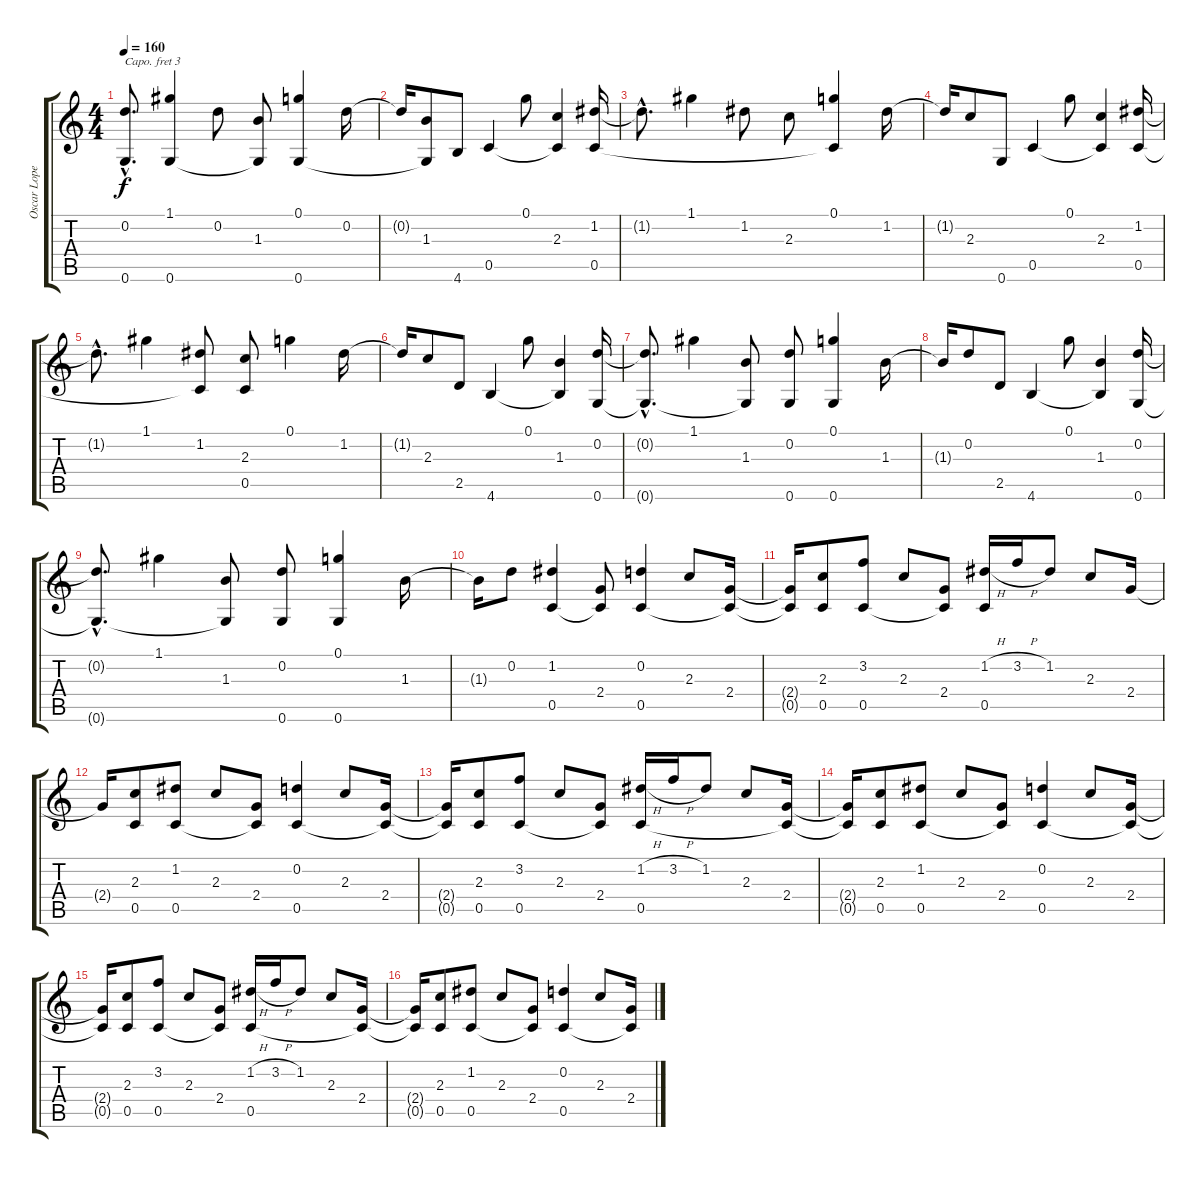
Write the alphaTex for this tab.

\track ("Oscar Lopez" "Oscar Lope") {instrument acousticguitarnylon}
\staff {score tabs}
\capo 3
\tuning (E4 B3 G3 D3 A2 E2) {hide}
\ts (4 4)
\tempo 160
\clef g2
\ks c
(0.2{hac t} 0.6{hac t}).8{d dy f} (1.1 0.6).4 0.2.8 (1.3 0.6{t}).8 (0.1 0.6).4 0.2.16 |
0.2{t}.16 (1.3 0.6{t}).8 4.6.8 0.5.4 0.1.8 (2.3 0.5{t}).4 (1.2 0.5).16 |
1.2{hac t}.8{d} 1.1.4 1.2.8 2.3.8 (0.1 0.5{t}).4 1.2.16 |
1.2{t}.16 2.3.8 0.6.8 0.5.4 0.1.8 (2.3 0.5{t}).4 (1.2 0.5).16 |
1.2{hac t}.8{d} 1.1.4 (1.2 0.5{t}).8 (2.3 0.5).8 0.1.4 1.2.16 |
1.2{t}.16 2.3.8 2.5.8 4.6.4 0.1.8 (1.3 4.6{t}).4 (0.2 0.6).16 |
(0.2{hac t} 0.6{hac t}).8{d} 1.1.4 (1.3 0.6{t}).8 (0.2 0.6).8 (0.1 0.6).4 1.3.16 |
1.3{t}.16 0.2.8 2.5.8 4.6.4 0.1.8 (1.3 4.6{t}).4 (0.2 0.6).16 |
(0.2{hac t} 0.6{hac t}).8{d} 1.1.4 (1.3 0.6{t}).8 (0.2 0.6).8 (0.1 0.6).4 1.3.16 |
1.3{t}.16 0.2.8 (1.2 0.5).4 (2.4 0.5{t}).8 (0.2 0.5).4 2.3.8 (2.4 0.5{t}).16 |
(2.4{t} 0.5{t}).16 (2.3 0.5).8 (3.2 0.5).8 2.3.8 (2.4 0.5{t}).8 (1.2{h} 0.5).16 3.2{h}.16 1.2.8 2.3.8 2.4.16 |
2.4{t}.16 (2.3 0.5).8 (1.2 0.5).8 2.3.8 (2.4 0.5{t}).8 (0.2 0.5).4 2.3.8 (2.4 0.5{t}).16 |
(2.4{t} 0.5{t}).16 (2.3 0.5).8 (3.2 0.5).8 2.3.8 (2.4 0.5{t}).8 (1.2{h} 0.5).16 3.2{h}.16 1.2.8 2.3.8 (2.4 0.5{t}).16 |
(2.4{t} 0.5{t}).16 (2.3 0.5).8 (1.2 0.5).8 2.3.8 (2.4 0.5{t}).8 (0.2 0.5).4 2.3.8 (2.4 0.5{t}).16 |
(2.4{t} 0.5{t}).16 (2.3 0.5).8 (3.2 0.5).8 2.3.8 (2.4 0.5{t}).8 (1.2{h} 0.5).16 3.2{h}.16 1.2.8 2.3.8 (2.4 0.5{t}).16 |
(2.4{t} 0.5{t}).16 (2.3 0.5).8 (1.2 0.5).8 2.3.8 (2.4 0.5{t}).8 (0.2 0.5).4 2.3.8 (2.4 0.5{t}).16
